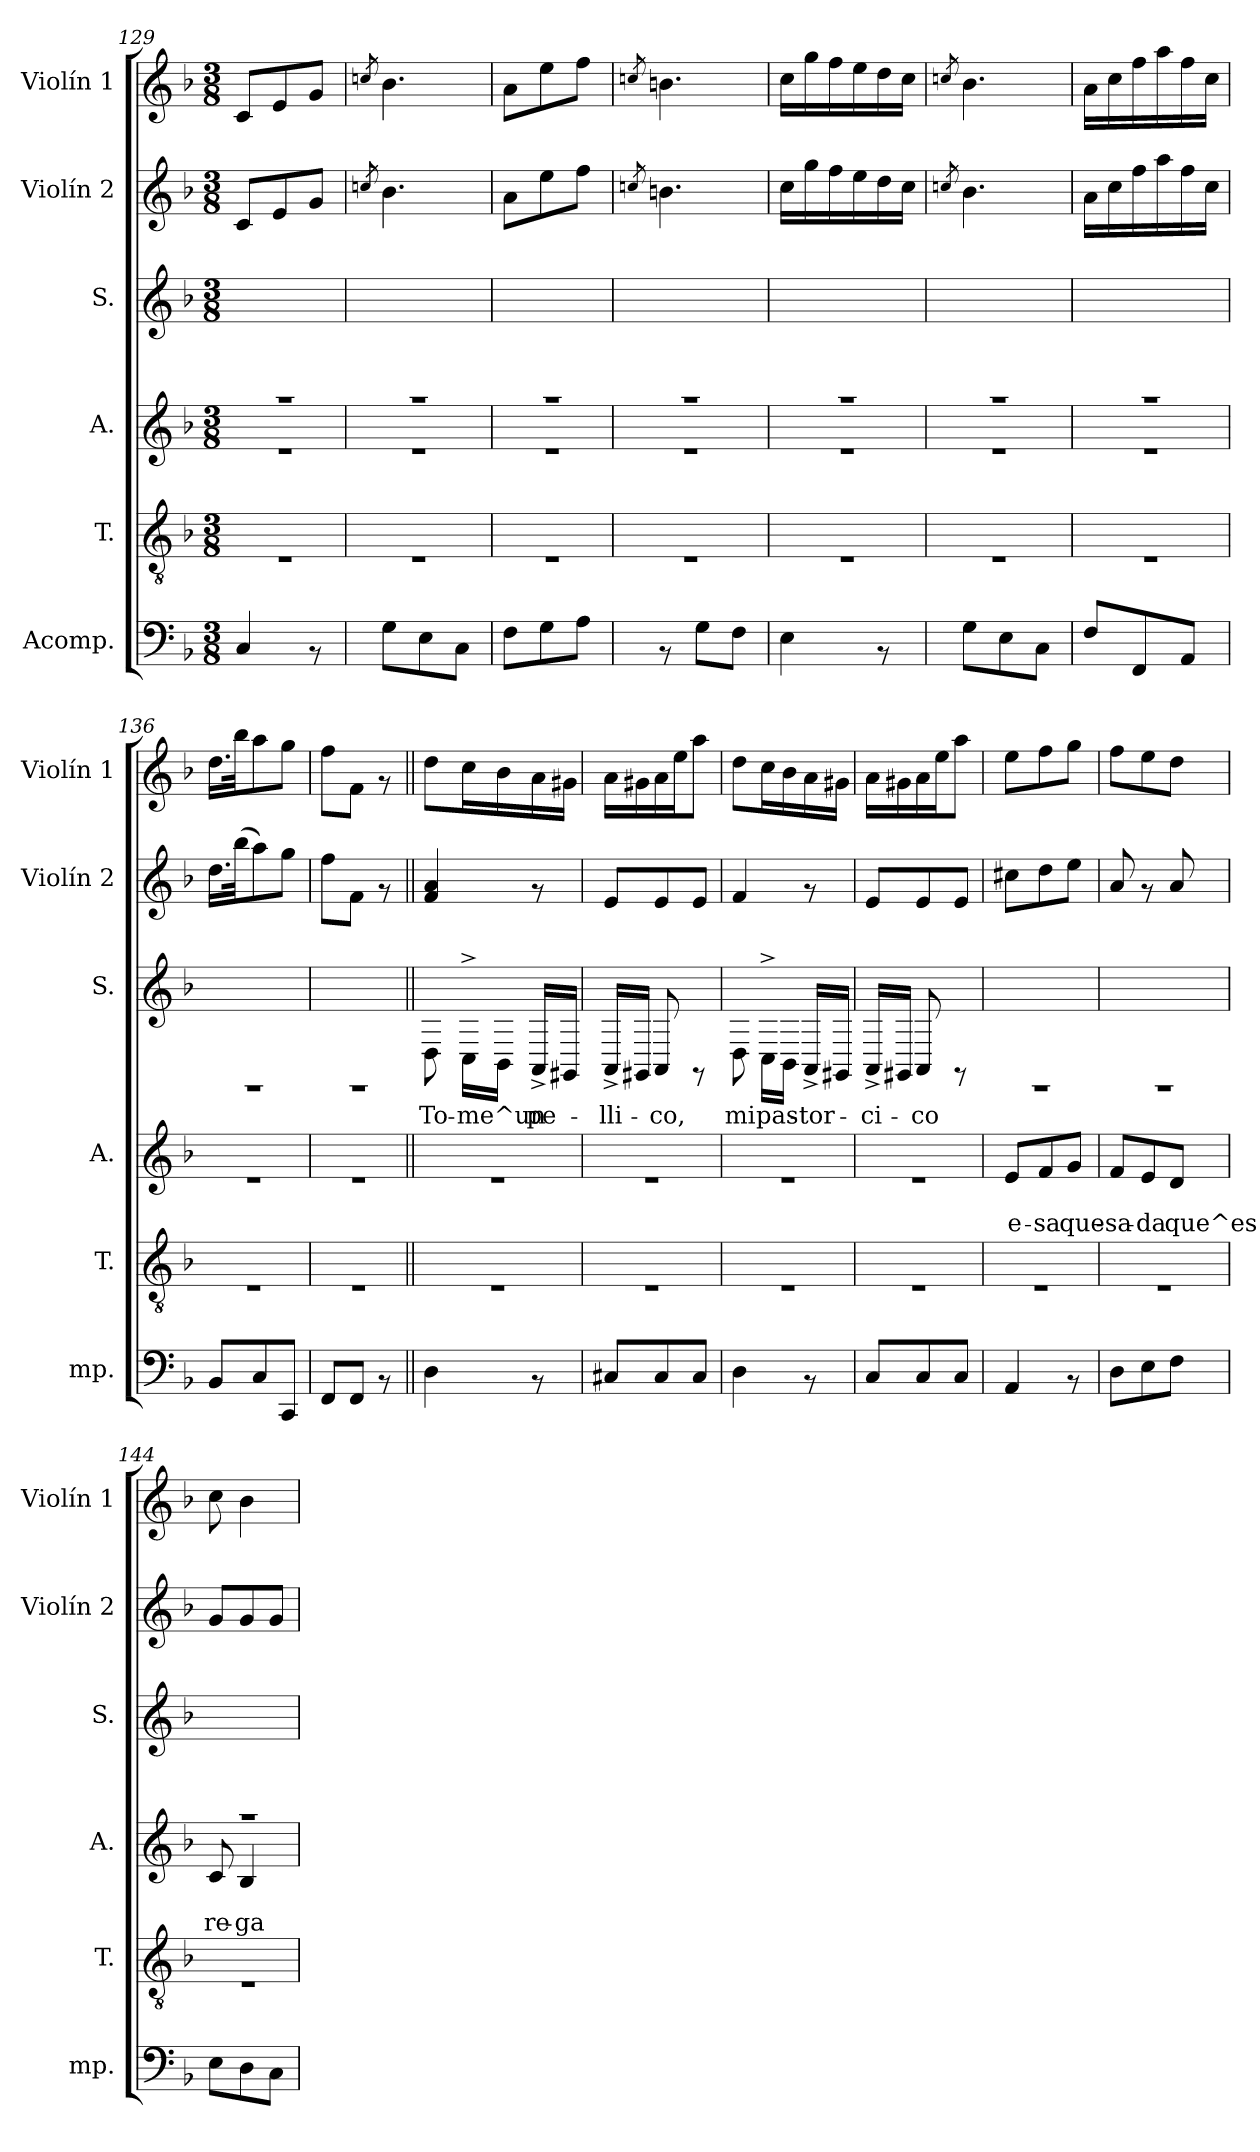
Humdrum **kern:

**kern	**kern	**kern	**text	**text	**kern	**text	**kern	**kern
*part6	*part5	*part4	*part4	*part4	*part3	*part3	*part2	*part1
*staff6	*staff5	*staff4	*staff4	*staff4	*staff3	*staff3	*staff2	*staff1
*I"Acomp.	*I"T.	*I"A.	*	*	*I"S.	*	*I"Violín 2	*I"Violín 1
*I'mp.	*I'T.	*I'A.	*	*	*I'S.	*	*I'Violín 2	*I'Violín 1
*clefF4	*clefGv2	*clefG2	*	*	*clefG2	*	*clefG2	*clefG2
*k[b-]	*k[b-]	*k[b-]	*	*	*k[b-]	*	*k[b-]	*k[b-]
*F:	*F:	*F:	*	*	*F:	*	*F:	*F:
*M3/8	*M3/8	*M3/8	*	*	*M3/8	*	*M3/8	*M3/8
=129	=129	=129	=129	=129	=129	=129	=129	=129
4C/	4.rE	4.re	.	.	4.rEE	.	8c/L	8c/L
.	.	.	.	.	.	.	8e/	8e/
8rAA	.	.	.	.	.	.	8g/J	8g/J
=130	=130	=130	=130	=130	=130	=130	=130	=130
.	.	.	.	.	.	.	8qccn/	8qccn/
8G\L	4.rE	4.re	.	.	4.rEE	.	4.b-\	4.b-\
8E\	.	.	.	.	.	.	.	.
8C\J	.	.	.	.	.	.	.	.
!!LO:PB:g=z
=131	=131	=131	=131	=131	=131	=131	=131	=131
8F\L	4.rE	4.re	.	.	4.rEE	.	8a\L	8a\L
8G\	.	.	.	.	.	.	8ee\	8ee\
8A\J	.	.	.	.	.	.	8ff\J	8ff\J
=132	=132	=132	=132	=132	=132	=132	=132	=132
.	.	.	.	.	.	.	8qccn/	8qccn/
8rAA	4.rE	4.re	.	.	4.rEE	.	4.bn\	4.bn\
8G\L	.	.	.	.	.	.	.	.
8F\J	.	.	.	.	.	.	.	.
=133	=133	=133	=133	=133	=133	=133	=133	=133
4E\	4.rE	4.re	.	.	4.rEE	.	16cc\LL	16cc\LL
.	.	.	.	.	.	.	16gg\	16gg\
.	.	.	.	.	.	.	16ff\	16ff\
.	.	.	.	.	.	.	16ee\	16ee\
8rAA	.	.	.	.	.	.	16dd\	16dd\
.	.	.	.	.	.	.	16cc\JJ	16cc\JJ
=134	=134	=134	=134	=134	=134	=134	=134	=134
.	.	.	.	.	.	.	8qccn/	8qccn/
8G\L	4.rE	4.re	.	.	4.rEE	.	4.b-\	4.b-\
8E\	.	.	.	.	.	.	.	.
8C\J	.	.	.	.	.	.	.	.
=135	=135	=135	=135	=135	=135	=135	=135	=135
8F/L	4.rE	4.re	.	.	4.rEE	.	16a\LL	16a\LL
.	.	.	.	.	.	.	16cc\	16cc\
8FF/	.	.	.	.	.	.	16ff\	16ff\
.	.	.	.	.	.	.	16aa\	16aa\
8AA/J	.	.	.	.	.	.	16ff\	16ff\
.	.	.	.	.	.	.	16cc\JJ	16cc\JJ
=136	=136	=136	=136	=136	=136	=136	=136	=136
8BB-/L	4.rE	4.re	.	.	4.rEE	.	16.dd\LL	16.dd\LL
.	.	.	.	.	.	.	(<32bb-\Jk	32bb-\Jk
8C/	.	.	.	.	.	.	8aa\)	8aa\
8CC/J	.	.	.	.	.	.	8gg\J	8gg\J
=137	=137	=137	=137	=137	=137	=137	=137	=137
8FF/L	4.rE	4.re	.	.	4.rEE	.	8ff\L	8ff\L
8FF/J	.	.	.	.	.	.	8f\J	8f\J
8rAA	.	.	.	.	.	.	8rf	8rf
!!LO:LB:g=z
=138||	=138||	=138||	=138||	=138||	=138||	=138||	=138||	=138||
!	!	!	!	!	!	!LO:LY:b	!	!
4D\	4.rE	4.re	.	.	8D\	To-	4f/ 4a/	8dd\L
!	!	!	!	!	!	!LO:LY:b	!	!
.	.	.	.	.	16C^<\LL	-me^un	.	16cc\L
.	.	.	.	.	16BB-\JJ	.	.	16b-\
!	!	!	!	!	!	!LO:LY:b	!	!
8rAA	.	.	.	.	16AA^</LL	pe-	8rf	16a\
.	.	.	.	.	16GG#X/JJ	.	.	16g#X\JJ
=139	=139	=139	=139	=139	=139	=139	=139	=139
!	!	!	!	!	!	!LO:LY:b	!	!
8C#X/L	4.rE	4.re	.	.	16AA^</LL	-lli-	8e/L	16a\LL
.	.	.	.	.	16GG#X/JJ	.	.	16g#X\
!	!	!	!	!	!	!LO:LY:b	!	!
8C#/	.	.	.	.	8AA/	-co,	8e/	16a\
.	.	.	.	.	.	.	.	16ee\J
8C#/J	.	.	.	.	8rFF	.	8e/J	8aa\J
=140	=140	=140	=140	=140	=140	=140	=140	=140
!	!	!	!	!	!	!LO:LY:b	!	!
4D\	4.rE	4.re	.	.	8D\	mi	4f/	8dd\L
!	!	!	!	!	!	!LO:LY:b	!	!
.	.	.	.	.	16C^<\LL	pas-	.	16cc\L
.	.	.	.	.	16BB-\JJ	.	.	16b-\
!	!	!	!	!	!	!LO:LY:b	!	!
8rAA	.	.	.	.	16AA^</LL	-tor-	8rf	16a\
.	.	.	.	.	16GG#X/JJ	.	.	16g#X\JJ
=141	=141	=141	=141	=141	=141	=141	=141	=141
!	!	!	!	!	!	!LO:LY:b	!	!
8C/L	4.rE	4.re	.	.	16AA^</LL	-ci-	8e/L	16a\LL
.	.	.	.	.	16GG#X/JJ	.	.	16g#X\
!	!	!	!	!	!	!LO:LY:b	!	!
8C/	.	.	.	.	8AA/	-co	8e/	16a\
.	.	.	.	.	.	.	.	16ee\J
8C/J	.	.	.	.	8rFF	.	8e/J	8aa\J
=142	=142	=142	=142	=142	=142	=142	=142	=142
!	!	!	!	!LO:LY:b:rj	!	!	!	!
4AA/	4.rE	8e/L	.	e-	4.rEE	.	8cc#X\L	8ee\L
!	!	!	!	!LO:LY:b:rj	!	!	!	!
.	.	8f/	.	-sa	.	.	8dd\	8ff\
!	!	!	!	!LO:LY:b:rj	!	!	!	!
8rAA	.	8g/J	.	que-	.	.	8ee\J	8gg\J
=143	=143	=143	=143	=143	=143	=143	=143	=143
!	!	!	!	!LO:LY:b:rj	!	!	!	!
8D\L	4.rE	8f/L	.	-sa-	4.rEE	.	8a/	8ff\L
!	!	!	!	!LO:LY:b:rj	!	!	!	!
8E\	.	8e/	.	-da	.	.	8rf	8ee\
!	!	!	!	!LO:LY:b:rj	!	!	!	!
8F\J	.	8d/J	.	que^es	.	.	8a/	8dd\J
!!LO:LB:g=z
=144	=144	=144	=144	=144	=144	=144	=144	=144
!	!	!	!	!LO:LY:b:rj	!	!	!	!
8E\L	4.rE	8c/	.	re-	4.rEE	.	8g/L	8cc\
!	!	!	!	!LO:LY:b:rj	!	!	!	!
8D\	.	4B-/	.	-ga-	.	.	8g/	4b-\
8C\J	.	.	.	.	.	.	8g/J	.
=	=	=	=	=	=	=	=	=
*-	*-	*-	*-	*-	*-	*-	*-	*-
